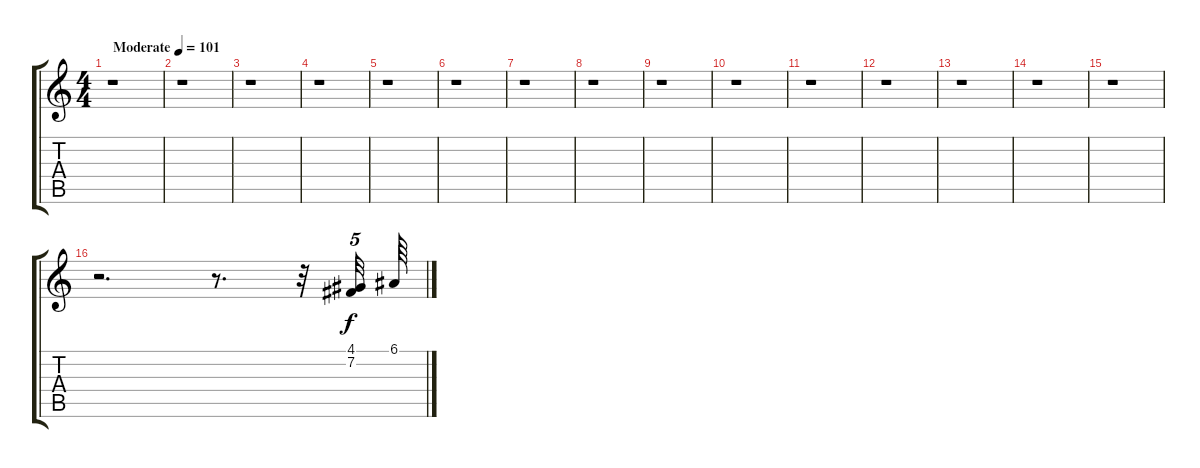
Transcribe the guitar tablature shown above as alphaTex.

\track "" {instrument recorder}
\staff {score tabs}
\tuning (E4 B3 G3 D3 A2 E2) {hide}
\ts (4 4)
\tempo (101 "Moderate")
\clef g2
\ks c
r.1{dy f instrument recorder} |
r.1 |
r.1 |
r.1 |
r.1 |
r.1 |
r.1 |
r.1 |
r.1 |
r.1 |
r.1 |
r.1 |
r.1 |
r.1 |
r.1 |
r.2{d} r.8{d} r.32 (4.1 7.2).32{tu (5 4)} 6.1.64
